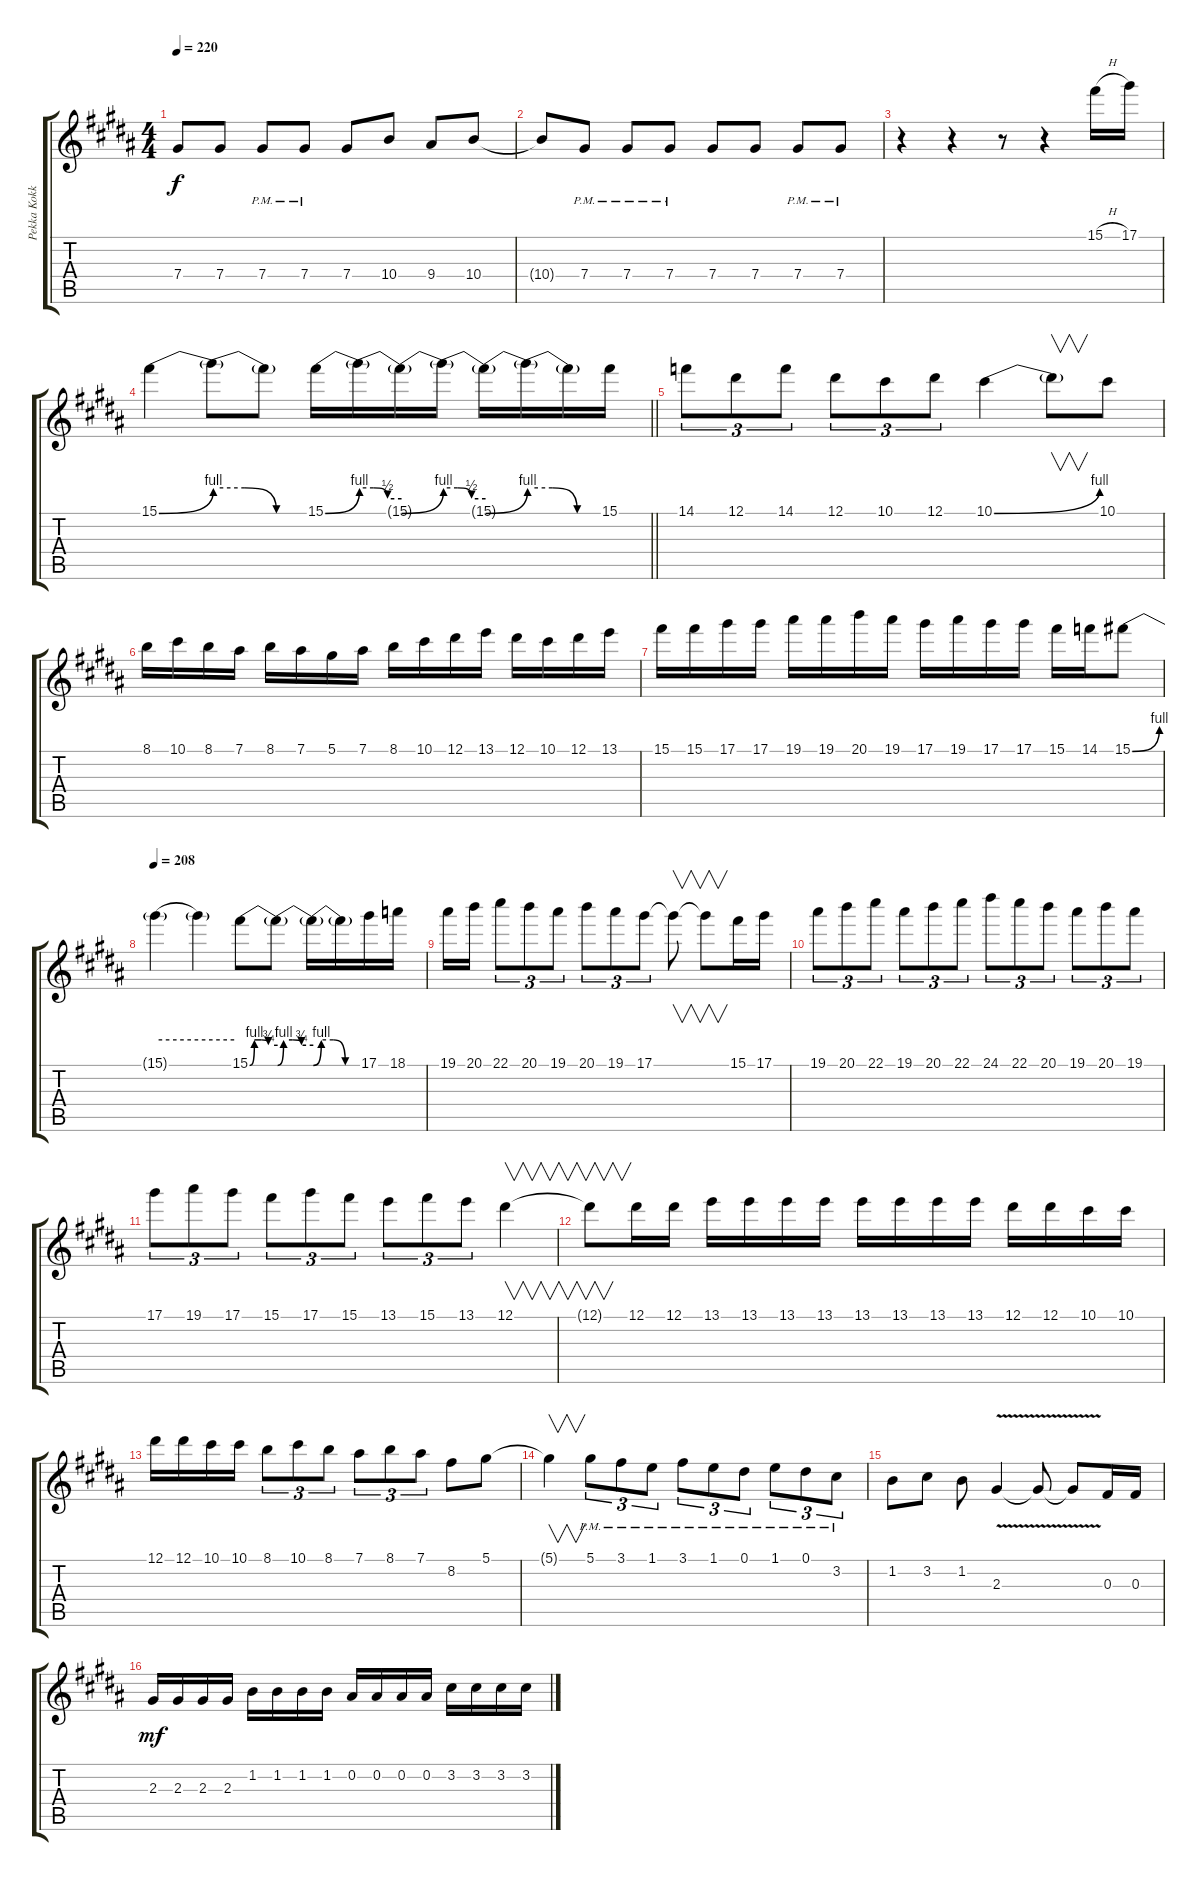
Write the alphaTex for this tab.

\track ("Pekka Kokko" "Pekka Kokk") {instrument distortionguitar}
\staff {score tabs}
\tuning (Eb4 Bb3 Gb3 Db3 Ab2 Eb2) {hide}
\ts (4 4)
\tempo 220
\clef g2
\ks b
7.4.8{dy f} 7.4.8 7.4{pm}.8 7.4{pm}.8 7.4.8 10.4.8 9.4.8 10.4.8 |
\ks g#minor
10.4{t}.8 7.4{pm}.8 7.4{pm}.8 7.4{pm}.8 7.4.8 7.4.8 7.4{pm}.8 7.4{pm}.8 |
\ks b
r.4 r.4 r.8 r.4 15.1{h}.16 17.1.16 |
\barLineRight lightlight
15.1{be (bend 0 0 60 4)}.4 15.1{be (custom 0 4 20 4 40 0 60 0) t}.8 15.1{t}.8 15.1{be (bend 0 0 60 4)}.16 15.1{be (custom 0 4 20 4 40 2 60 2) t}.16 15.1{be (bend 0 0 60 4) t}.16 15.1{be (custom 0 4 20 4 40 2 60 2) t}.16 15.1{be (bend 0 0 60 4) t}.16 15.1{be (custom 0 4 20 4 40 0 60 0) t}.16 15.1{t}.16 15.1.16 |
14.1.8{tu (3 2)} 12.1.8{tu (3 2)} 14.1.8{tu (3 2)} 12.1.8{tu (3 2)} 10.1.8{tu (3 2)} 12.1.8{tu (3 2)} 10.1{be (bend 0 0 60 4)}.4 10.1{t}.8{v} 10.1.8 |
8.1.16 10.1.16 8.1.16 7.1.16 8.1.16 7.1.16 5.1.16 7.1.16 8.1.16 10.1.16 12.1.16 13.1.16 12.1.16 10.1.16 12.1.16 13.1.16 |
15.1.16 15.1.16 17.1.16 17.1.16 19.1.16 19.1.16 20.1.16 19.1.16 17.1.16 19.1.16 17.1.16 17.1.16 15.1.16 14.1.16 15.1{be (bend 0 0 60 4)}.8 |
\tempo 208
15.1{be (hold 0 4 60 4) t}.4 15.1{t}.4 15.1{be (custom 0 0 10 4 25 4 40 3 60 3)}.8 15.1{be (custom 0 0 10 4 25 4 40 3 60 3) t}.8 15.1{be (custom 0 0 10 4 25 4 40 0 60 0) t}.16 15.1{t}.16 17.1.16 18.1.16 |
19.1.16 20.1.16 22.1.8{tu (3 2)} 20.1.8{tu (3 2)} 19.1.8{tu (3 2)} 20.1.8{tu (3 2)} 19.1.8{tu (3 2)} 17.1.8{tu (3 2)} 17.1{t}.8{v} 17.1{t}.8{v} 15.1.16 17.1.16 |
19.1.8{tu (3 2)} 20.1.8{tu (3 2)} 22.1.8{tu (3 2)} 19.1.8{tu (3 2)} 20.1.8{tu (3 2)} 22.1.8{tu (3 2)} 24.1.8{tu (3 2)} 22.1.8{tu (3 2)} 20.1.8{tu (3 2)} 19.1.8{tu (3 2)} 20.1.8{tu (3 2)} 19.1.8{tu (3 2)} |
17.1.8{tu (3 2)} 19.1.8{tu (3 2)} 17.1.8{tu (3 2)} 15.1.8{tu (3 2)} 17.1.8{tu (3 2)} 15.1.8{tu (3 2)} 13.1.8{tu (3 2)} 15.1.8{tu (3 2)} 13.1.8{tu (3 2)} 12.1.4{v} |
12.1{t}.8{v} 12.1.16 12.1.16 13.1.16 13.1.16 13.1.16 13.1.16 13.1.16 13.1.16 13.1.16 13.1.16 12.1.16 12.1.16 10.1.16 10.1.16 |
12.1.16 12.1.16 10.1.16 10.1.16 8.1.8{tu (3 2)} 10.1.8{tu (3 2)} 8.1.8{tu (3 2)} 7.1.8{tu (3 2)} 8.1.8{tu (3 2)} 7.1.8{tu (3 2)} 8.2.8 5.1.8 |
5.1{t}.4{v} 5.1{pm}.8{tu (3 2)} 3.1{pm}.8{tu (3 2)} 1.1{pm}.8{tu (3 2)} 3.1{pm}.8{tu (3 2)} 1.1{pm}.8{tu (3 2)} 0.1{pm}.8{tu (3 2)} 1.1{pm}.8{tu (3 2)} 0.1{pm}.8{tu (3 2)} 3.2{pm}.8{tu (3 2)} |
1.2.8 3.2.8 1.2.8 2.3{v}.4 2.3{v t}.8 2.3{v t}.8 0.3.16 0.3.16 |
2.3.16{dy mf} 2.3.16 2.3.16 2.3.16 1.2.16 1.2.16 1.2.16 1.2.16 0.2.16 0.2.16 0.2.16 0.2.16 3.2.16 3.2.16 3.2.16 3.2.16
